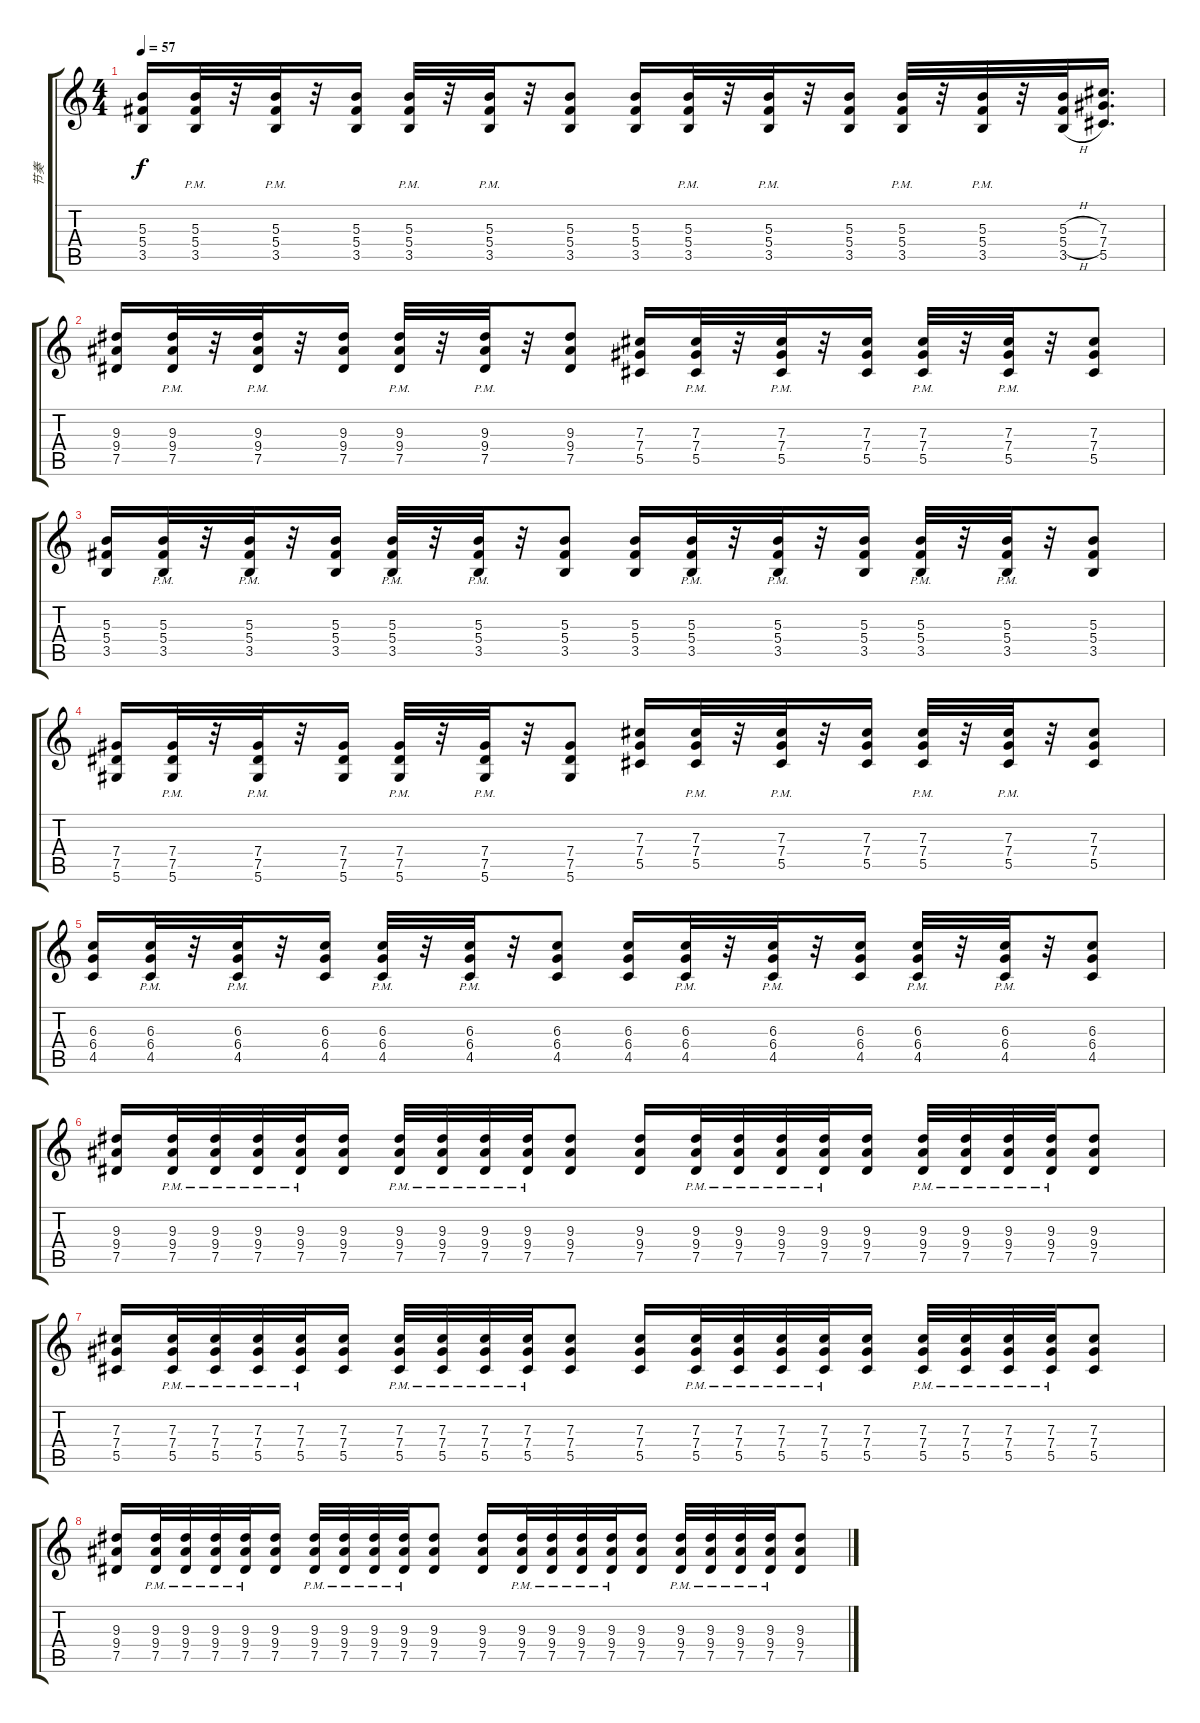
\track ("节奏" "节奏") {instrument overdrivenguitar}
\staff {score tabs}
\tuning (Eb4 Bb3 Gb3 Db3 Ab2 Eb2) {hide}
\ts (4 4)
\tempo 57
\clef g2
\ks c
(5.3 5.4 3.5).16{dy f} (5.3{pm} 5.4{pm} 3.5{pm}).32 r.32 (5.3{pm} 5.4{pm} 3.5{pm}).32 r.32 (5.3 5.4 3.5).16 (5.3{pm} 5.4{pm} 3.5).32 r.32 (5.3{pm} 5.4{pm} 3.5{pm}).32 r.32 (5.3 5.4 3.5).8 (5.3 5.4 3.5).16 (5.3{pm} 5.4{pm} 3.5{pm}).32 r.32 (5.3{pm} 5.4{pm} 3.5{pm}).32 r.32 (5.3 5.4 3.5).16 (5.3{pm} 5.4{pm} 3.5{pm}).32 r.32 (5.3{pm} 5.4{pm} 3.5{pm}).32 r.32 (5.3{h} 5.4{h} 3.5{h}).32 (7.3 7.4 5.5).16{d} |
(9.3 9.4 7.5).16 (9.3{pm} 9.4{pm} 7.5{pm}).32 r.32 (9.3{pm} 9.4{pm} 7.5{pm}).32 r.32 (9.3 9.4 7.5).16 (9.3{pm} 9.4{pm} 7.5).32 r.32 (9.3{pm} 9.4{pm} 7.5{pm}).32 r.32 (9.3 9.4 7.5).8 (7.3 7.4 5.5).16 (7.3{pm} 7.4{pm} 5.5{pm}).32 r.32 (7.3{pm} 7.4{pm} 5.5{pm}).32 r.32 (7.3 7.4 5.5).16 (7.3{pm} 7.4{pm} 5.5{pm}).32 r.32 (7.3{pm} 7.4{pm} 5.5{pm}).32 r.32 (7.3 7.4 5.5).8 |
(5.3 5.4 3.5).16 (5.3{pm} 5.4{pm} 3.5{pm}).32 r.32 (5.3{pm} 5.4{pm} 3.5{pm}).32 r.32 (5.3 5.4 3.5).16 (5.3{pm} 5.4{pm} 3.5).32 r.32 (5.3{pm} 5.4{pm} 3.5{pm}).32 r.32 (5.3 5.4 3.5).8 (5.3 5.4 3.5).16 (5.3{pm} 5.4{pm} 3.5{pm}).32 r.32 (5.3{pm} 5.4{pm} 3.5{pm}).32 r.32 (5.3 5.4 3.5).16 (5.3{pm} 5.4{pm} 3.5{pm}).32 r.32 (5.3{pm} 5.4{pm} 3.5{pm}).32 r.32 (5.3 5.4 3.5).8 |
(7.4 7.5 5.6).16 (7.4{pm} 7.5{pm} 5.6{pm}).32 r.32 (7.4{pm} 7.5{pm} 5.6{pm}).32 r.32 (7.4 7.5 5.6).16 (7.4 7.5{pm} 5.6{pm}).32 r.32 (7.4{pm} 7.5{pm} 5.6{pm}).32 r.32 (7.4 7.5 5.6).8 (7.3 7.4 5.5).16 (7.3{pm} 7.4{pm} 5.5{pm}).32 r.32 (7.3{pm} 7.4{pm} 5.5{pm}).32 r.32 (7.3 7.4 5.5).16 (7.3{pm} 7.4{pm} 5.5{pm}).32 r.32 (7.3{pm} 7.4{pm} 5.5{pm}).32 r.32 (7.3 7.4 5.5).8 |
(6.3 6.4 4.5).16 (6.3{pm} 6.4{pm} 4.5{pm}).32 r.32 (6.3{pm} 6.4{pm} 4.5{pm}).32 r.32 (6.3 6.4 4.5).16 (6.3{pm} 6.4{pm} 4.5).32 r.32 (6.3{pm} 6.4{pm} 4.5{pm}).32 r.32 (6.3 6.4 4.5).8 (6.3 6.4 4.5).16 (6.3{pm} 6.4{pm} 4.5{pm}).32 r.32 (6.3{pm} 6.4{pm} 4.5{pm}).32 r.32 (6.3 6.4 4.5).16 (6.3{pm} 6.4{pm} 4.5{pm}).32 r.32 (6.3{pm} 6.4{pm} 4.5{pm}).32 r.32 (6.3 6.4 4.5).8 |
(9.3 9.4 7.5).16 (9.3{pm} 9.4{pm} 7.5{pm}).32 (9.3{pm} 9.4{pm} 7.5{pm}).32 (9.3{pm} 9.4{pm} 7.5{pm}).32 (9.3{pm} 9.4{pm} 7.5{pm}).32 (9.3 9.4 7.5).16 (9.3{pm} 9.4{pm} 7.5{pm}).32 (9.3{pm} 9.4{pm} 7.5{pm}).32 (9.3{pm} 9.4{pm} 7.5{pm}).32 (9.3{pm} 9.4{pm} 7.5{pm}).32 (9.3 9.4 7.5).8 (9.3 9.4 7.5).16 (9.3{pm} 9.4{pm} 7.5{pm}).32 (9.3{pm} 9.4{pm} 7.5{pm}).32 (9.3{pm} 9.4{pm} 7.5{pm}).32 (9.3{pm} 9.4{pm} 7.5{pm}).32 (9.3 9.4 7.5).16 (9.3{pm} 9.4{pm} 7.5{pm}).32 (9.3{pm} 9.4{pm} 7.5{pm}).32 (9.3{pm} 9.4{pm} 7.5{pm}).32 (9.3{pm} 9.4{pm} 7.5{pm}).32 (9.3 9.4 7.5).8 |
(7.3 7.4 5.5).16 (7.3{pm} 7.4{pm} 5.5{pm}).32 (7.3{pm} 7.4{pm} 5.5{pm}).32 (7.3{pm} 7.4{pm} 5.5{pm}).32 (7.3{pm} 7.4{pm} 5.5{pm}).32 (7.3 7.4 5.5).16 (7.3{pm} 7.4{pm} 5.5{pm}).32 (7.3{pm} 7.4{pm} 5.5{pm}).32 (7.3{pm} 7.4{pm} 5.5{pm}).32 (7.3{pm} 7.4{pm} 5.5{pm}).32 (7.3 7.4 5.5).8 (7.3 7.4 5.5).16 (7.3{pm} 7.4{pm} 5.5{pm}).32 (7.3{pm} 7.4{pm} 5.5{pm}).32 (7.3{pm} 7.4{pm} 5.5{pm}).32 (7.3{pm} 7.4{pm} 5.5{pm}).32 (7.3 7.4 5.5).16 (7.3{pm} 7.4 5.5{pm}).32 (7.3{pm} 7.4{pm} 5.5{pm}).32 (7.3{pm} 7.4{pm} 5.5{pm}).32 (7.3{pm} 7.4{pm} 5.5{pm}).32 (7.3 7.4 5.5).8 |
(9.3 9.4 7.5).16 (9.3{pm} 9.4{pm} 7.5{pm}).32 (9.3{pm} 9.4{pm} 7.5{pm}).32 (9.3{pm} 9.4{pm} 7.5{pm}).32 (9.3{pm} 9.4{pm} 7.5{pm}).32 (9.3 9.4 7.5).16 (9.3{pm} 9.4{pm} 7.5{pm}).32 (9.3{pm} 9.4{pm} 7.5{pm}).32 (9.3{pm} 9.4{pm} 7.5{pm}).32 (9.3{pm} 9.4{pm} 7.5{pm}).32 (9.3 9.4 7.5).8 (9.3 9.4 7.5).16 (9.3{pm} 9.4{pm} 7.5{pm}).32 (9.3{pm} 9.4{pm} 7.5{pm}).32 (9.3{pm} 9.4{pm} 7.5{pm}).32 (9.3{pm} 9.4{pm} 7.5{pm}).32 (9.3 9.4 7.5).16 (9.3{pm} 9.4{pm} 7.5{pm}).32 (9.3{pm} 9.4{pm} 7.5{pm}).32 (9.3{pm} 9.4{pm} 7.5{pm}).32 (9.3{pm} 9.4{pm} 7.5{pm}).32 (9.3 9.4 7.5).8
